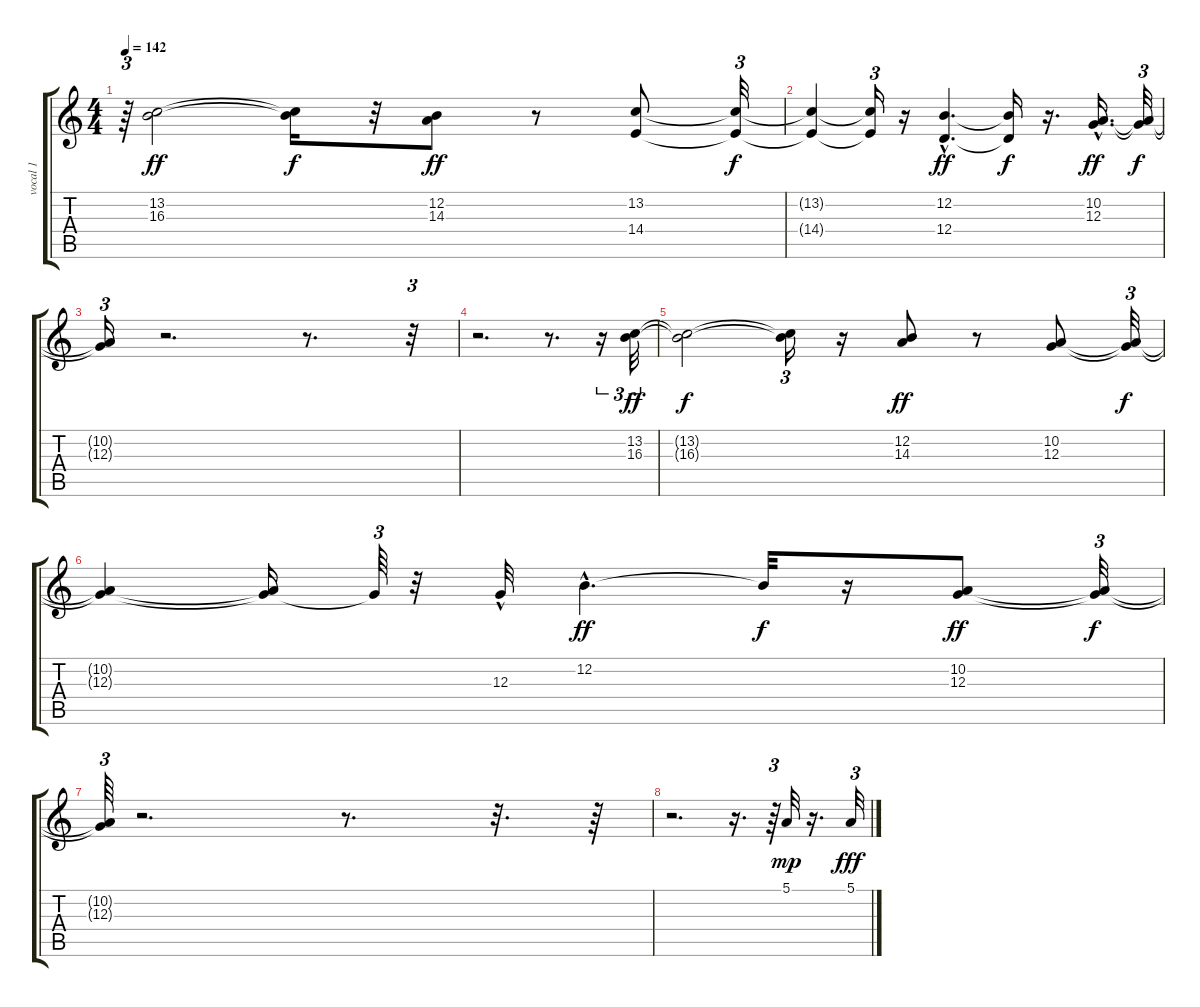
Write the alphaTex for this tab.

\track ("vocal 1" "vocal 1") {instrument lead2sawtooth}
\staff {score tabs}
\tuning (E4 B3 G3 D3 A2 E2) {hide}
\ts (4 4)
\tempo 142
\clef g2
\ks c
r.64{tu (3 2) dy f} (13.2 16.3).2{dy ff} (13.2{t} 16.3{t}).16{dy f} r.32 (12.2 14.3).8{dy ff} r.8 (13.2 14.4).8 (13.2{t} 14.4{t}).32{tu (3 2) dy f} |
(13.2{t} 14.4{t}).4 (13.2{t} 14.4{t}).16{tu (3 2)} r.16 (12.2{hac} 12.4{hac}).4{d dy ff} (12.2{t} 12.4{t}).16{dy f} r.16{d} (10.2{hac} 12.3{hac}).16{d dy ff} (10.2{t} 12.3{t}).32{tu (3 2) dy f} |
(10.2{t} 12.3{t}).16{tu (3 2)} r.2{d} r.8{d} r.32{tu (3 2)} |
r.2{d} r.8{d} r.16{tu (3 2)} (13.2 16.3).32{tu (3 2) dy ff} |
(13.2{t} 16.3{t}).2{dy f} (13.2{t} 16.3{t}).16{tu (3 2)} r.16 (12.2 14.3).8{dy ff} r.8 (10.2 12.3).8 (10.2{t} 12.3{t}).32{tu (3 2) dy f} |
(10.2{t} 12.3{t}).4 (10.2{t} 12.3{t}).16 12.3{t}.64{tu (3 2)} r.32 12.3{hac}.32 12.2{hac}.4{d dy ff} 12.2{t}.32{dy f} r.16 (10.2 12.3).8{dy ff} (10.2{t} 12.3{t}).32{tu (3 2) dy f} |
(10.2{t} 12.3{t}).64{tu (3 2)} r.2{d} r.8{d} r.32{d} r.64 |
r.2{d} r.16{d} r.64{tu (3 2)} 5.1.32{dy mp} r.16{d} 5.1.32{tu (3 2) dy fff}
